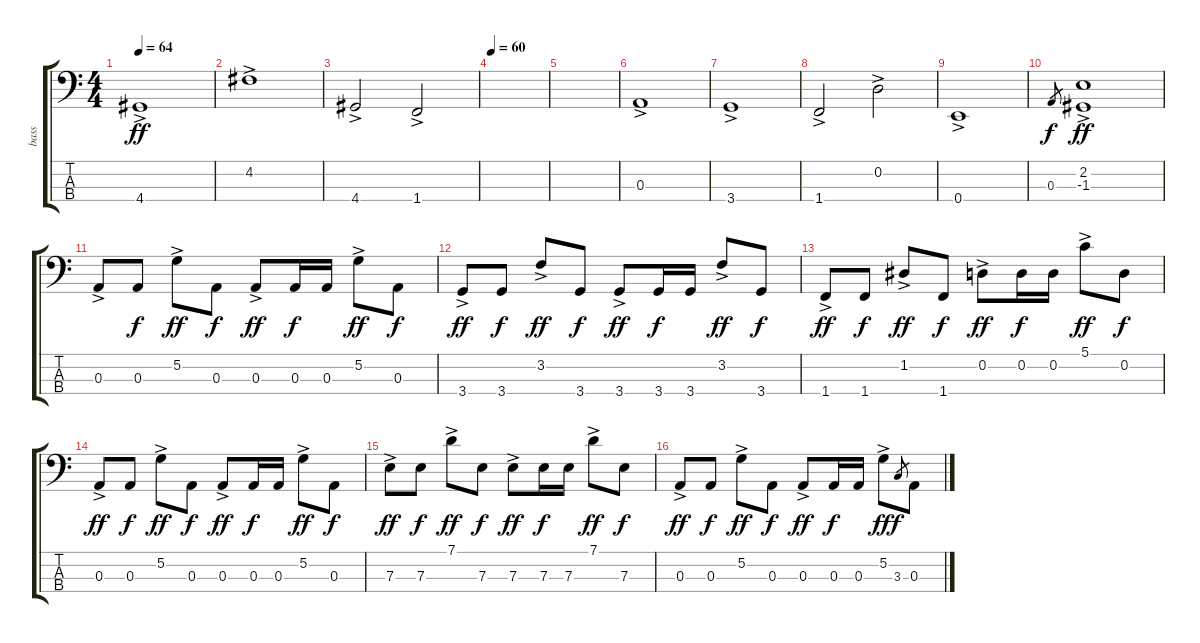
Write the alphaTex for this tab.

\track ("bass" "bass") {instrument electricbasspick}
\staff {score tabs}
\tuning (G2 D2 A1 E1) {hide}
\ts (4 4)
\tempo 64
\clef f4
\ks c
4.4{ac}.1{dy ff} |
4.2{ac}.1 |
4.4{ac}.2 1.4{ac}.2 |
\tempo 60
|
|
0.3{ac}.1 |
3.4{ac}.1 |
1.4{ac}.2 0.2{ac}.2 |
0.4{ac}.1 |
0.3.8{gr dy f} (2.2{ac} -1.3).1{dy ff} |
0.3{ac}.8 0.3.8{dy f} 5.2{ac}.8{dy ff} 0.3.8{dy f} 0.3{ac}.8{dy ff} 0.3.16{dy f} 0.3.16 5.2{ac}.8{dy ff} 0.3.8{dy f} |
3.4{ac}.8{dy ff} 3.4.8{dy f} 3.2{ac}.8{dy ff} 3.4.8{dy f} 3.4{ac}.8{dy ff} 3.4.16{dy f} 3.4.16 3.2{ac}.8{dy ff} 3.4.8{dy f} |
1.4{ac}.8{dy ff} 1.4.8{dy f} 1.2{ac}.8{dy ff} 1.4.8{dy f} 0.2{ac}.8{dy ff} 0.2.16{dy f} 0.2.16 5.1{ac}.8{dy ff} 0.2.8{dy f} |
0.3{ac}.8{dy ff} 0.3.8{dy f} 5.2{ac}.8{dy ff} 0.3.8{dy f} 0.3{ac}.8{dy ff} 0.3.16{dy f} 0.3.16 5.2{ac}.8{dy ff} 0.3.8{dy f} |
7.3{ac}.8{dy ff} 7.3.8{dy f} 7.1{ac}.8{dy ff} 7.3.8{dy f} 7.3{ac}.8{dy ff} 7.3.16{dy f} 7.3.16 7.1{ac}.8{dy ff} 7.3.8{dy f} |
0.3{ac}.8{dy ff} 0.3.8{dy f} 5.2{ac}.8{dy ff} 0.3.8{dy f} 0.3{ac}.8{dy ff} 0.3.16{dy f} 0.3.16 5.2{ac}.8{dy ff} 3.3.8{gr dy f} 0.3.8
